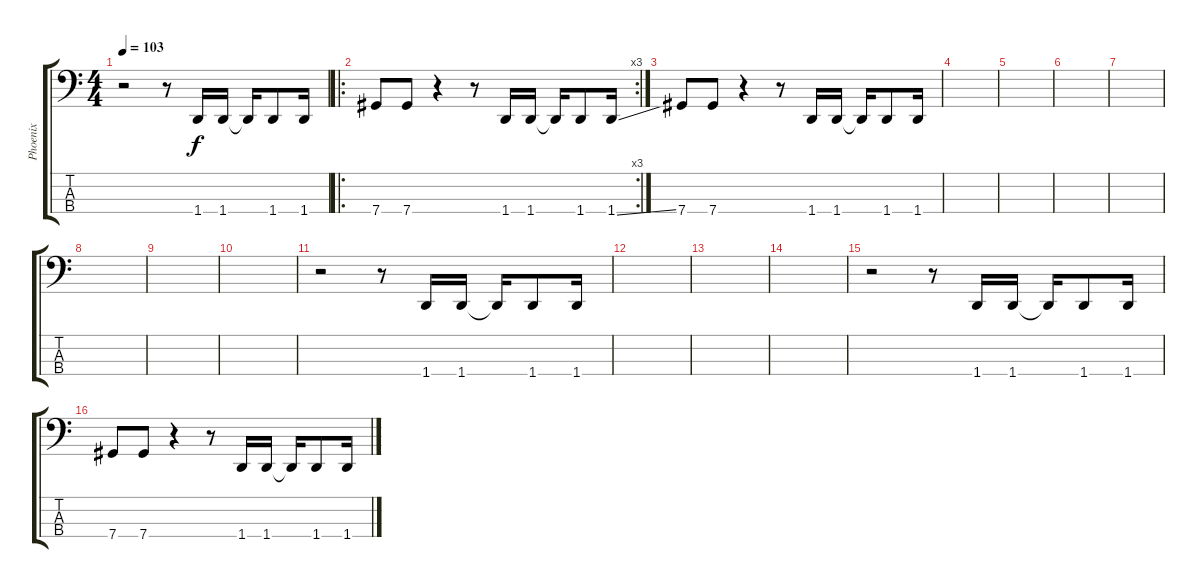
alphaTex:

\track ("Phoenix" "Phoenix") {instrument electricbassfinger}
\staff {score tabs}
\tuning (Gb2 Db2 Ab1 Db1) {hide}
\ts (4 4)
\tempo 103
\clef f4
\ks c
r.2{dy f instrument electricbassfinger} r.8 1.4.16 1.4.16 1.4{t}.16 1.4.8 1.4.16 |
\ro
\rc 3
7.4.8 7.4.8 r.4 r.8 1.4.16 1.4.16 1.4{t}.16 1.4.8 1.4{ss}.16 |
7.4.8 7.4.8 r.4 r.8 1.4.16 1.4.16 1.4{t}.16 1.4.8 1.4.16 |
|
|
|
|
|
|
|
r.2 r.8 1.4.16 1.4.16 1.4{t}.16 1.4.8 1.4.16 |
|
|
|
r.2 r.8 1.4.16 1.4.16 1.4{t}.16 1.4.8 1.4.16 |
7.4.8 7.4.8 r.4 r.8 1.4.16 1.4.16 1.4{t}.16 1.4.8 1.4{ss}.16
